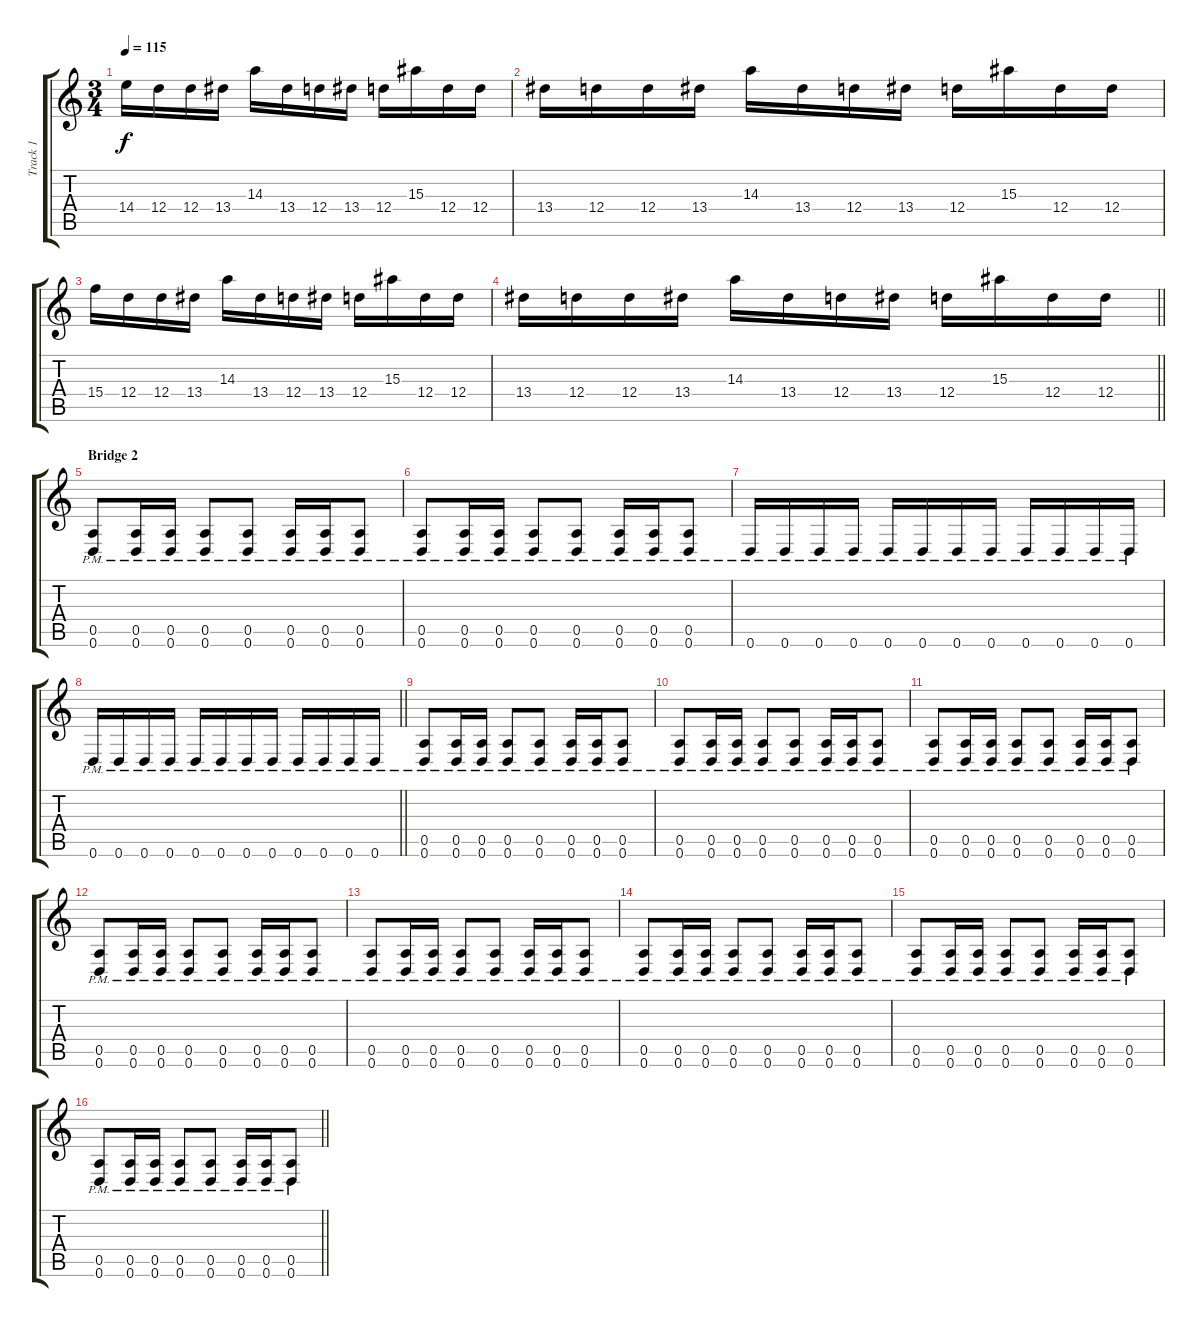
\track ("Track 1" "Track 1") {instrument overdrivenguitar}
\staff {score tabs}
\tuning (E4 B3 G3 D3 A2 D2) {hide}
\ts (3 4)
\tempo 115
\clef g2
\ks c
14.4.16{dy f} 12.4.16 12.4.16 13.4.16 14.3.16 13.4.16 12.4.16 13.4.16 12.4.16 15.3.16 12.4.16 12.4.16 |
13.4.16 12.4.16 12.4.16 13.4.16 14.3.16 13.4.16 12.4.16 13.4.16 12.4.16 15.3.16 12.4.16 12.4.16 |
15.4.16 12.4.16 12.4.16 13.4.16 14.3.16 13.4.16 12.4.16 13.4.16 12.4.16 15.3.16 12.4.16 12.4.16 |
\barLineRight lightlight
13.4.16 12.4.16 12.4.16 13.4.16 14.3.16 13.4.16 12.4.16 13.4.16 12.4.16 15.3.16 12.4.16 12.4.16 |
\section ("" "Bridge 2")
(0.5{pm} 0.6{pm}).8 (0.5{pm} 0.6{pm}).16 (0.5{pm} 0.6{pm}).16 (0.5{pm} 0.6{pm}).8 (0.5{pm} 0.6{pm}).8 (0.5{pm} 0.6{pm}).16 (0.5{pm} 0.6{pm}).16 (0.5{pm} 0.6{pm}).8 |
(0.5{pm} 0.6{pm}).8 (0.5{pm} 0.6{pm}).16 (0.5{pm} 0.6{pm}).16 (0.5{pm} 0.6{pm}).8 (0.5{pm} 0.6{pm}).8 (0.5{pm} 0.6{pm}).16 (0.5{pm} 0.6{pm}).16 (0.5{pm} 0.6{pm}).8 |
0.6{pm}.16 0.6{pm}.16 0.6{pm}.16 0.6{pm}.16 0.6{pm}.16 0.6{pm}.16 0.6{pm}.16 0.6{pm}.16 0.6{pm}.16 0.6{pm}.16 0.6{pm}.16 0.6{pm}.16 |
\barLineRight lightlight
0.6{pm}.16 0.6{pm}.16 0.6{pm}.16 0.6{pm}.16 0.6{pm}.16 0.6{pm}.16 0.6{pm}.16 0.6{pm}.16 0.6{pm}.16 0.6{pm}.16 0.6{pm}.16 0.6{pm}.16 |
(0.5{pm} 0.6{pm}).8 (0.5{pm} 0.6{pm}).16 (0.5{pm} 0.6{pm}).16 (0.5{pm} 0.6{pm}).8 (0.5{pm} 0.6{pm}).8 (0.5{pm} 0.6{pm}).16 (0.5{pm} 0.6{pm}).16 (0.5{pm} 0.6{pm}).8 |
(0.5{pm} 0.6{pm}).8 (0.5{pm} 0.6{pm}).16 (0.5{pm} 0.6{pm}).16 (0.5{pm} 0.6{pm}).8 (0.5{pm} 0.6{pm}).8 (0.5{pm} 0.6{pm}).16 (0.5{pm} 0.6{pm}).16 (0.5{pm} 0.6{pm}).8 |
(0.5{pm} 0.6{pm}).8 (0.5{pm} 0.6{pm}).16 (0.5{pm} 0.6{pm}).16 (0.5{pm} 0.6{pm}).8 (0.5{pm} 0.6{pm}).8 (0.5{pm} 0.6{pm}).16 (0.5{pm} 0.6{pm}).16 (0.5{pm} 0.6{pm}).8 |
(0.5{pm} 0.6{pm}).8 (0.5{pm} 0.6{pm}).16 (0.5{pm} 0.6{pm}).16 (0.5{pm} 0.6{pm}).8 (0.5{pm} 0.6{pm}).8 (0.5{pm} 0.6{pm}).16 (0.5{pm} 0.6{pm}).16 (0.5{pm} 0.6{pm}).8 |
(0.5{pm} 0.6{pm}).8 (0.5{pm} 0.6{pm}).16 (0.5{pm} 0.6{pm}).16 (0.5{pm} 0.6{pm}).8 (0.5{pm} 0.6{pm}).8 (0.5{pm} 0.6{pm}).16 (0.5{pm} 0.6{pm}).16 (0.5{pm} 0.6{pm}).8 |
(0.5{pm} 0.6{pm}).8 (0.5{pm} 0.6{pm}).16 (0.5{pm} 0.6{pm}).16 (0.5{pm} 0.6{pm}).8 (0.5{pm} 0.6{pm}).8 (0.5{pm} 0.6{pm}).16 (0.5{pm} 0.6{pm}).16 (0.5{pm} 0.6{pm}).8 |
(0.5{pm} 0.6{pm}).8 (0.5{pm} 0.6{pm}).16 (0.5{pm} 0.6{pm}).16 (0.5{pm} 0.6{pm}).8 (0.5{pm} 0.6{pm}).8 (0.5{pm} 0.6{pm}).16 (0.5{pm} 0.6{pm}).16 (0.5{pm} 0.6{pm}).8 |
\barLineRight lightlight
(0.5{pm} 0.6{pm}).8 (0.5{pm} 0.6{pm}).16 (0.5{pm} 0.6{pm}).16 (0.5{pm} 0.6{pm}).8 (0.5{pm} 0.6{pm}).8 (0.5{pm} 0.6{pm}).16 (0.5{pm} 0.6{pm}).16 (0.5{pm} 0.6{pm}).8
